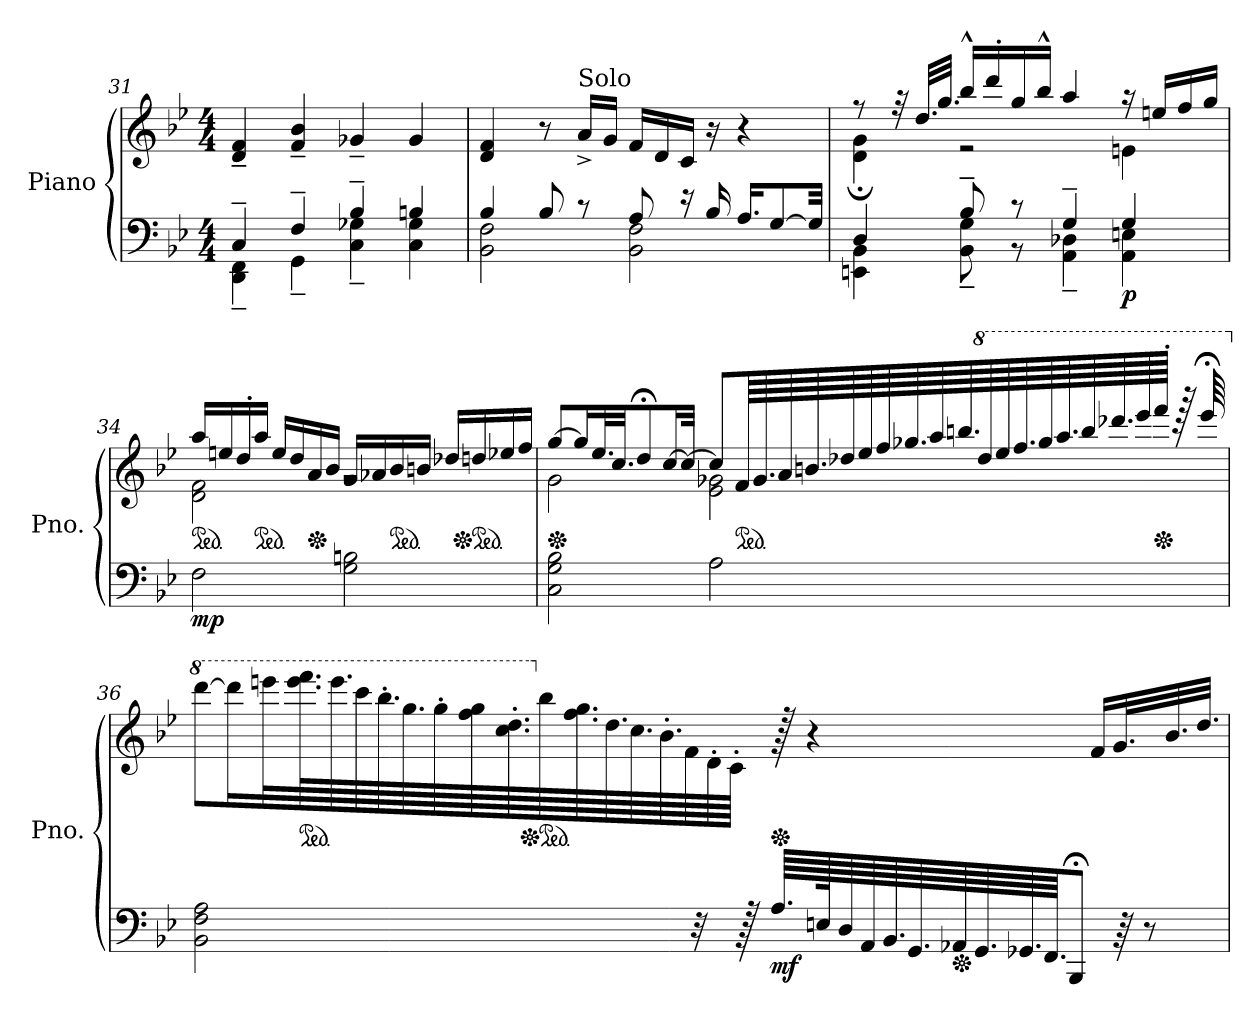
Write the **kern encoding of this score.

**kern	**kern	**dynam
*part1	*part1	*part1
*staff2	*staff1	*staff1/2
*I"Piano	*	*
*I'Pno.	*	*
*clefF4	*clefG2	*
*k[b-e-]	*k[b-e-]	*
*M4/4	*M4/4	*
=31	=31	=31
*^	*	*
4C~/	4DD\~ 4FF\~	4d/~ 4f/~	.
4F~/	4GG~\	4f/~ 4b-/~	.
4B-~/	4C\~ 4G-X\~	4g-X~/	.
*	*	*MM56	*
4Bn/	4C\ 4G-\	4g-/	.
!!LO:LB:g=z
=32	=32	=32	=32
*	*	*MM56	*
4B-/	2BB-\ 2F\	4d/ 4f/	.
8B-/	.	8r	.
!	!	!LO:TX:a:t=Solo	!
8r	.	16a^/LL	.
.	.	16g/JJ	.
8A/	2BB-\ 2F\	16f/LL	.
.	.	16d/	.
16r	.	16c/JJ	.
16B-/	.	16r	.
16.A/KL	.	4r	.
[8G/	.	.	.
32G/Jkk]	.	.	.
=33	=33	=33	=33
*	*	*MM56	*
*	*	*^	*
4D/	4EEn\ 4BB-\	8r	4d\; 4g\;	.
.	.	32r	.	.
.	.	32.dd/LLL	.	.
.	.	32.gg/JJJ	.	.
8B-~/	8BB-\~ 8G\~	16bb-^^/LL	2r	.
.	.	16ddd'/	.	.
8r	8r	16gg/	.	.
.	.	16bb-^^/JJ	.	.
*	*	*MM55	*	*
4G~/	4AA\~ 4D-X\~	4aa/	.	.
!	!	!	!	!LO:DY:b=2
4G/	4AA\ 4En\	16r	4en\	p
.	.	16een/LL	.	.
.	.	16ff/	.	.
.	.	16gg/JJ	.	.
*v	*v	*	*	*
!!LO:LB:g=z	!!
=34	=34	=34	=34
*	*ped	*	*
*	*MM55	*	*
!	!	!	!LO:DY:b=2
2F\	16aa/LL	2d\ 2f\	mp
.	16een/	.	.
.	16dd'/	.	.
*	*ped	*	*
.	16aa/JJ	.	.
.	16ee/LL	.	.
.	16dd/	.	.
*	*Xped	*	*
.	16a/	.	.
.	16b-/JJ	.	.
2G\ 2Bn\	16g/LL	2rg	.
.	16a-X/	.	.
*	*ped	*	*
.	16b-/	.	.
.	16bn/JJ	.	.
.	16dd-X/LL	.	.
*	*Xped	*	*
*	*ped	*	*
.	16ddn/	.	.
.	16ee-X/	.	.
.	16ff/JJ	.	.
!!LO:PB:g=z	!!
=35	=35	=35	=35
*	*Xped	*	*
2C\ 2G\ 2B-\	[8gg/L	2g\	.
.	16gg/L]	.	.
.	32.ee-/L	.	.
.	32.cc/JJ	.	.
.	8dd;</	.	.
.	[16cc/L	.	.
.	32cc/JJk_	.	.
2A\	8cc/L]	2e-\ 2g-X\	.
*	*ped	*	*
.	64f/LLL	.	.
.	64.g-/	.	.
.	64a/	.	.
.	64.bn/	.	.
.	64dd-X/	.	.
.	64ee-/	.	.
.	64ff/	.	.
.	64.gg-X/	.	.
.	64aa/	.	.
.	64.bbn/	.	.
*	*8va	*	*
.	64ddd-/	.	.
.	64eee-/	.	.
.	64.fff/	.	.
.	64ggg-/	.	.
.	64.aaa/	.	.
.	64bbb/	.	.
.	64.dddd-X/	.	.
.	64eeee-/	.	.
*	*Xped	*	*
.	64ffff'/JJJJ	.	.
.	128r	.	.
.	64eeee-;</	.	.
*	*v	*v	*
!!LO:LB:g=z
=36	=36	=36
*	*X8va	*
*	*8va	*
2BB-\ 2F\ 2A\	[8dddd!\L	.
.	16dddd!\L]	.
.	32eeeen!\L	.
*	*ped	*
.	64.eeee!\ 64.ffff!\L	.
.	64.eeee!\	.
.	64cccc!\	.
.	64.bbb-'!\	.
.	64.ggg!\	.
.	64ggg'!\	.
.	64fff!\ 64ggg!\	.
.	64.ccc!\' 64.ddd!\'	.
*	*Xped	*
*	*X8va	*
*	*ped	*
.	64bb-!\	.
.	64.ff!\ 64.gg!\	.
.	64.dd!\	.
.	64.cc!\	.
.	64.b-'!\	.
.	64f!\	.
32r	.	.
.	64d'!\	.
.	64c'!\JJJJ	.
128r	.	.
*	*Xped	*
!	!	!LO:DY:b=2
64.A!/LLLL	128r	mf
.	4r	.
128En!/K	.	.
64D!/	.	.
64AA!/	.	.
64.BB-!/	.	.
64.GG!/	.	.
*Xped	*	*
64AA-X!/	.	.
64.GG!/	.	.
64.GG-X!/	.	.
64.FF!/JJJ	.	.
8BBB-;<!/J	.	.
.	16f!/LL	.
64r	32.g!/L	.
8r	.	.
.	32.b-!/	.
.	32.dd!/JJJ	.
=	=	=
*-	*-	*-
